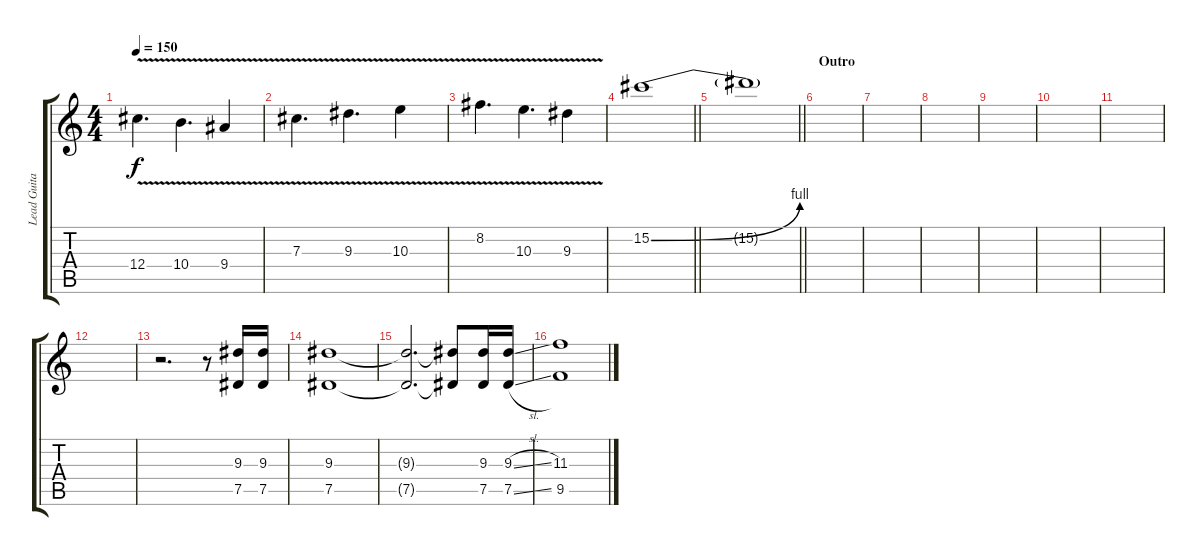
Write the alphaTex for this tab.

\track ("Lead Guitar" "Lead Guita") {instrument distortionguitar}
\staff {score tabs}
\tuning (Eb4 Bb3 Gb3 Db3 Ab2 Eb2) {hide}
\ts (4 4)
\tempo 150
\clef g2
\ks c
12.4{v}.4{d dy f} 10.4{v}.4{d} 9.4{v}.4 |
7.3{v}.4{d} 9.3{v}.4{d} 10.3{v}.4 |
8.2{v}.4{d} 10.3{v}.4{d} 9.3{v}.4 |
\barLineRight lightlight
15.2{be (bend 0 0 60 4)}.1 |
\barLineRight lightlight
15.2{t}.1 |
\section ("" "Outro")
|
|
|
|
|
|
|
r.2{d} r.8 (9.3 7.5).16 (9.3 7.5).16 |
(9.3 7.5).1 |
(9.3{t} 7.5{t}).2{d} (9.3{t} 7.5{t}).8 (9.3 7.5).16 (9.3{sl} 7.5{sl}).16 |
(11.3 9.5).1
